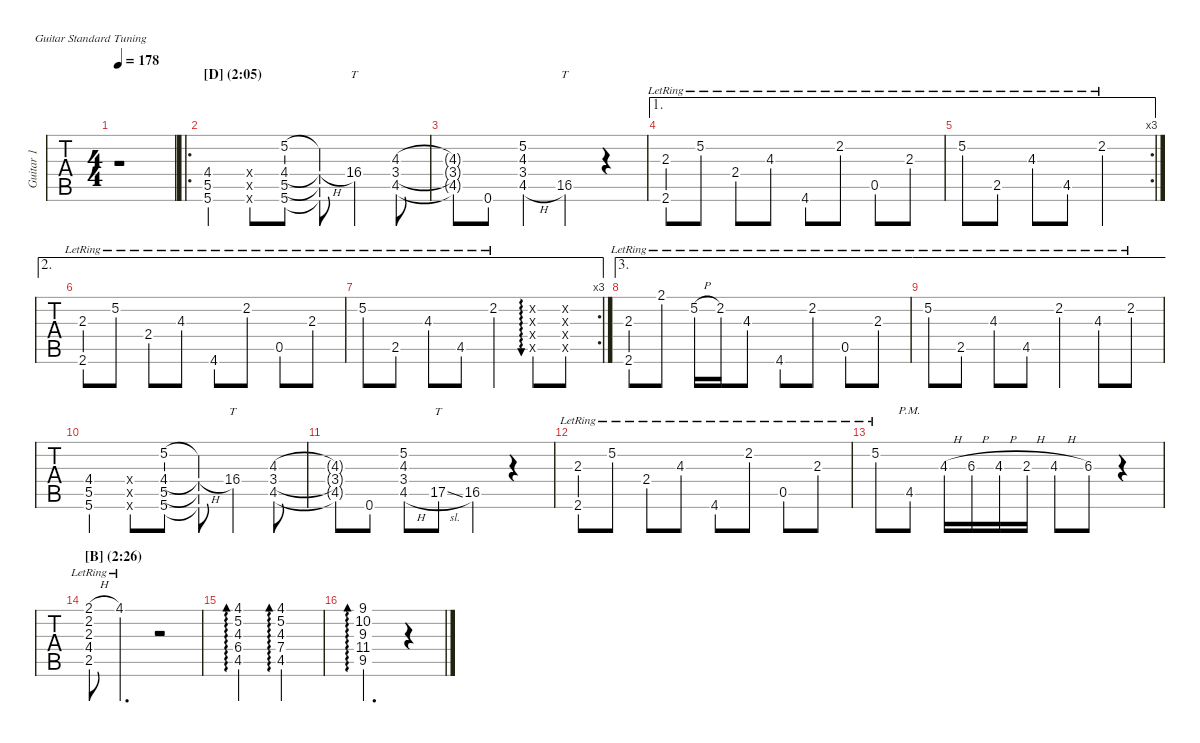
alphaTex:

\defaultSystemsLayout 4
\hideDynamics
\bracketExtendMode nobrackets
\multiTrackTrackNamePolicy allsystems
\firstSystemTrackNameMode fullname
\otherSystemsTrackNameMode fullname
\otherSystemsTrackNameOrientation horizontal
\track ("Guitar 1" "Guitar 1") {instrument overdrivenguitar}
\staff {tabs}
\tuning (E4 B3 G3 D3 A2 E2)
\ts (4 4)
\scale
0.623093
\tempo 178
\accidentals auto
\clef g2
\ottava regular
\simile none
\ks c
r.1{dy mf} |
\ro
\section ("D" "(2:05)")
\scale
1.00935 (5.6 4.4{acc #} 5.5).4{instrument acousticguitarsteel} (5.6{x} 5.5{x} 4.4{x acc #}).8 (5.6 5.5 4.4{acc #} 5.2).8 (5.6{t} 5.5{t} 5.2{t} 4.4{h t acc #}).8 16.4{acc #}.4{tt} (3.4 4.5{acc #} 4.3).8 |
\scale
0.992305 (3.4{t} 4.5{t acc #} 4.3{t}).8 0.6.8 (4.5{h acc #} 3.4 4.3 5.2).4 16.5{acc #}.4{tt} r.4 |
\ae 1
\scale
0.988126 (2.6{lr acc #} 2.3{lr}).8 5.2{lr}.8 2.4{lr}.8 4.3{lr}.8 4.6{lr acc #}.8 2.2{lr acc #}.8 0.5{lr}.8 2.3{lr}.8 |
\ae 1
\rc 3
\scale
1.01022 5.2{lr}.8 2.5{lr}.8 4.3{lr}.8 4.5{lr acc #}.8 2.2{lr acc #}.2 |
\ae 2
\scale
1.00501 (2.6{lr acc #} 2.3{lr}).8 5.2{lr}.8 2.4{lr}.8 4.3{lr}.8 4.6{lr acc #}.8 2.2{lr acc #}.8 0.5{lr}.8 2.3{lr}.8 |
\ae 2
\rc 3
\scale
0.995166 5.2{lr}.8 2.5{lr}.8 4.3{lr}.8 4.5{lr acc #}.8 2.2{lr acc #}.4 (4.5{x acc #} 3.4{x} 4.3{x} 2.2{x acc #}).8{au 0} (4.5{x acc #} 3.4{x} 4.3{x} 2.2{x acc #}).8 |
\ae 3
\scale
0.992469 (2.6{lr acc #} 2.3{lr}).8 2.1{lr acc #}.8 5.2{h lr}.16 2.2{lr acc #}.16 4.3{lr}.8 4.6{lr acc #}.8 2.2{lr acc #}.8 0.5{lr}.8 2.3{lr}.8 |
\ae 3
\scale
1.00736 5.2{lr}.8 2.5{lr}.8 4.3{lr}.8 4.5{lr acc #}.8 2.2{lr acc #}.4 4.3{lr}.8 2.2{lr acc #}.8 |
\scale
1.00071 (5.6 4.4{acc #} 5.5).4 (5.6{x} 5.5{x} 4.4{x acc #}).8 (5.6 5.5 4.4{acc #} 5.2).8 (5.6{t} 5.5{t} 5.2{t} 4.4{h t acc #}).8 16.4{acc #}.4{tt} (3.4 4.5{acc #} 4.3).8 |
\scale
0.996529 (3.4{t} 4.5{t acc #} 4.3{t}).8 0.6.8 (4.5{h acc #} 3.4 4.3 5.2).8 17.5{sl}.8{tt} 16.5{acc #}.4 r.4 |
\scale
1.00489 (2.6{lr acc #} 2.3{lr}).8 5.2{lr}.8 2.4{lr}.8 4.3{lr}.8 4.6{lr acc #}.8 2.2{lr acc #}.8 0.5{lr}.8 2.3{lr}.8 |
\scale
0.997874 5.2{lr}.8 4.5{pm acc #}.8 4.3{h}.16 6.3{h acc #}.16 4.3{h}.16 2.3{h}.16 4.3{h}.8 6.3{acc #}.8 r.4 |
\section ("B" "(2:26)")
\scale
1.00249 (2.5{lr} 2.1{h lr acc #} 2.3{lr} 2.2{lr acc #} 4.4{lr acc #}).8{instrument overdrivenguitar} 4.1{lr acc #}.4{d} r.2 |
\scale
1.00249 (6.4{acc #} 4.5{acc #} 4.3 4.1{acc #} 5.2).2{ad 0} (7.4 4.5{acc #} 4.3 4.1{acc #} 5.2).2{ad 0} |
\scale
0.998312 (9.5{acc #} 10.2 9.1{acc #} 9.3 11.4{acc #}).2{d ad 0} r.4
